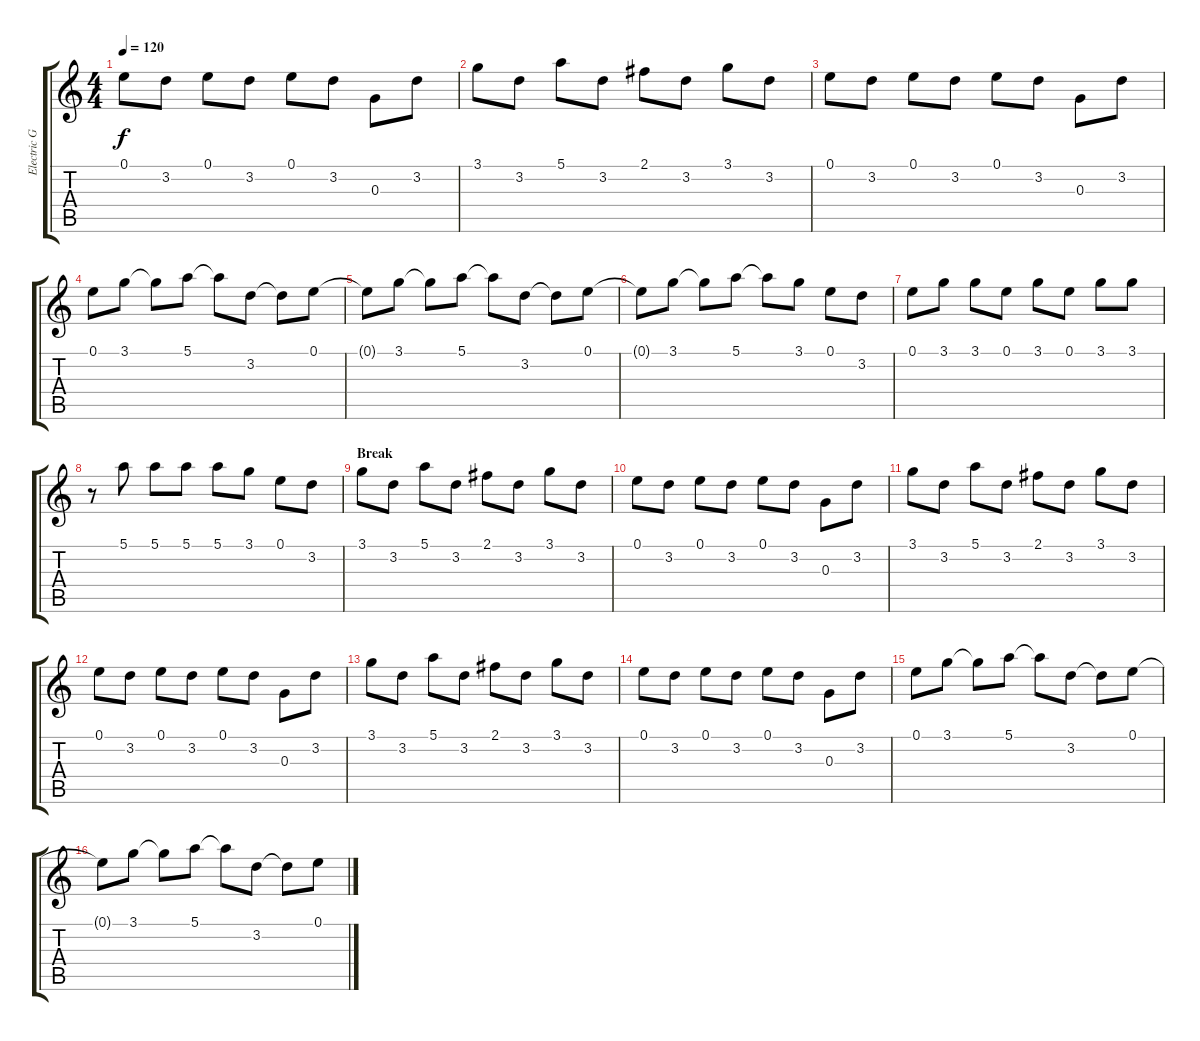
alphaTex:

\track ("Electric Guitar 2" "Electric G") {instrument electricguitarjazz}
\staff {score tabs}
\tuning (E4 B3 G3 D3 A2 E2) {hide}
\ts (4 4)
\tempo 120
\clef g2
\ks c
0.1.8{dy f} 3.2.8 0.1.8 3.2.8 0.1.8 3.2.8 0.3.8 3.2.8 |
3.1.8 3.2.8 5.1.8 3.2.8 2.1.8 3.2.8 3.1.8 3.2.8 |
0.1.8 3.2.8 0.1.8 3.2.8 0.1.8 3.2.8 0.3.8 3.2.8 |
0.1.8 3.1.8 3.1{t}.8 5.1.8 5.1{t}.8 3.2.8 3.2{t}.8 0.1.8 |
0.1{t}.8 3.1.8 3.1{t}.8 5.1.8 5.1{t}.8 3.2.8 3.2{t}.8 0.1.8 |
0.1{t}.8 3.1.8 3.1{t}.8 5.1.8 5.1{t}.8 3.1.8 0.1.8 3.2.8 |
0.1.8 3.1.8 3.1.8 0.1.8 3.1.8 0.1.8 3.1.8 3.1.8 |
r.8 5.1.8 5.1.8 5.1.8 5.1.8 3.1.8 0.1.8 3.2.8 |
\section ("" "Break")
3.1.8{volume 10} 3.2.8 5.1.8 3.2.8 2.1.8 3.2.8 3.1.8 3.2.8 |
0.1.8 3.2.8 0.1.8 3.2.8 0.1.8 3.2.8 0.3.8 3.2.8 |
3.1.8 3.2.8 5.1.8 3.2.8 2.1.8 3.2.8 3.1.8 3.2.8 |
0.1.8 3.2.8 0.1.8 3.2.8 0.1.8 3.2.8 0.3.8 3.2.8 |
3.1.8 3.2.8 5.1.8 3.2.8 2.1.8 3.2.8 3.1.8 3.2.8 |
0.1.8 3.2.8 0.1.8 3.2.8 0.1.8 3.2.8 0.3.8 3.2.8 |
0.1.8 3.1.8 3.1{t}.8 5.1.8 5.1{t}.8 3.2.8 3.2{t}.8 0.1.8 |
0.1{t}.8 3.1.8 3.1{t}.8 5.1.8 5.1{t}.8 3.2.8 3.2{t}.8 0.1.8
